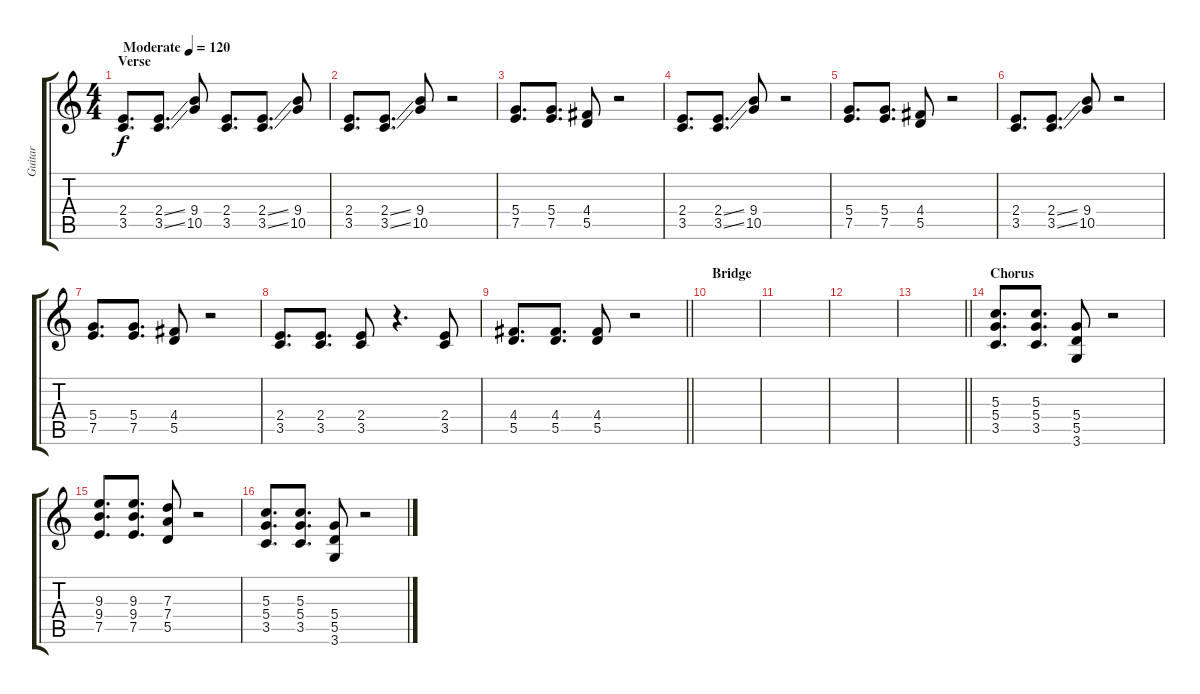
\track ("Guitar" "Guitar") {instrument acousticguitarsteel}
\staff {score tabs}
\tuning (E4 B3 G3 D3 A2 E2) {hide}
\ts (4 4)
\section ("" "Verse")
\tempo (120 "Moderate")
\clef g2
\ks c
(2.4 3.5).8{d dy f volume 13 instrument acousticguitarsteel} (2.4{ss} 3.5{ss}).8{d} (9.4 10.5).8 (2.4 3.5).8{d} (2.4{ss} 3.5{ss}).8{d} (9.4 10.5).8 |
(2.4 3.5).8{d} (2.4{ss} 3.5{ss}).8{d} (9.4 10.5).8 r.2 |
(5.4 7.5).8{d} (5.4 7.5).8{d} (4.4 5.5).8 r.2 |
(2.4 3.5).8{d} (2.4{ss} 3.5{ss}).8{d} (9.4 10.5).8 r.2 |
(5.4 7.5).8{d} (5.4 7.5).8{d} (4.4 5.5).8 r.2 |
(2.4 3.5).8{d} (2.4{ss} 3.5{ss}).8{d} (9.4 10.5).8 r.2 |
(5.4 7.5).8{d} (5.4 7.5).8{d} (4.4 5.5).8 r.2 |
(2.4 3.5).8{d} (2.4 3.5).8{d} (2.4 3.5).8 r.4{d} (2.4 3.5).8 |
\barLineRight lightlight
(4.4 5.5).8{d} (4.4 5.5).8{d} (4.4 5.5).8 r.2 |
\section ("" "Bridge")
|
|
|
\barLineRight lightlight
|
\section ("" "Chorus")
(5.3 5.4 3.5).8{d volume 13 instrument distortionguitar} (5.3 5.4 3.5).8{d} (5.4 5.5 3.6).8 r.2 |
(9.3 9.4 7.5).8{d} (9.3 9.4 7.5).8{d} (7.3 7.4 5.5).8 r.2 |
(5.3 5.4 3.5).8{d} (5.3 5.4 3.5).8{d} (5.4 5.5 3.6).8 r.2
